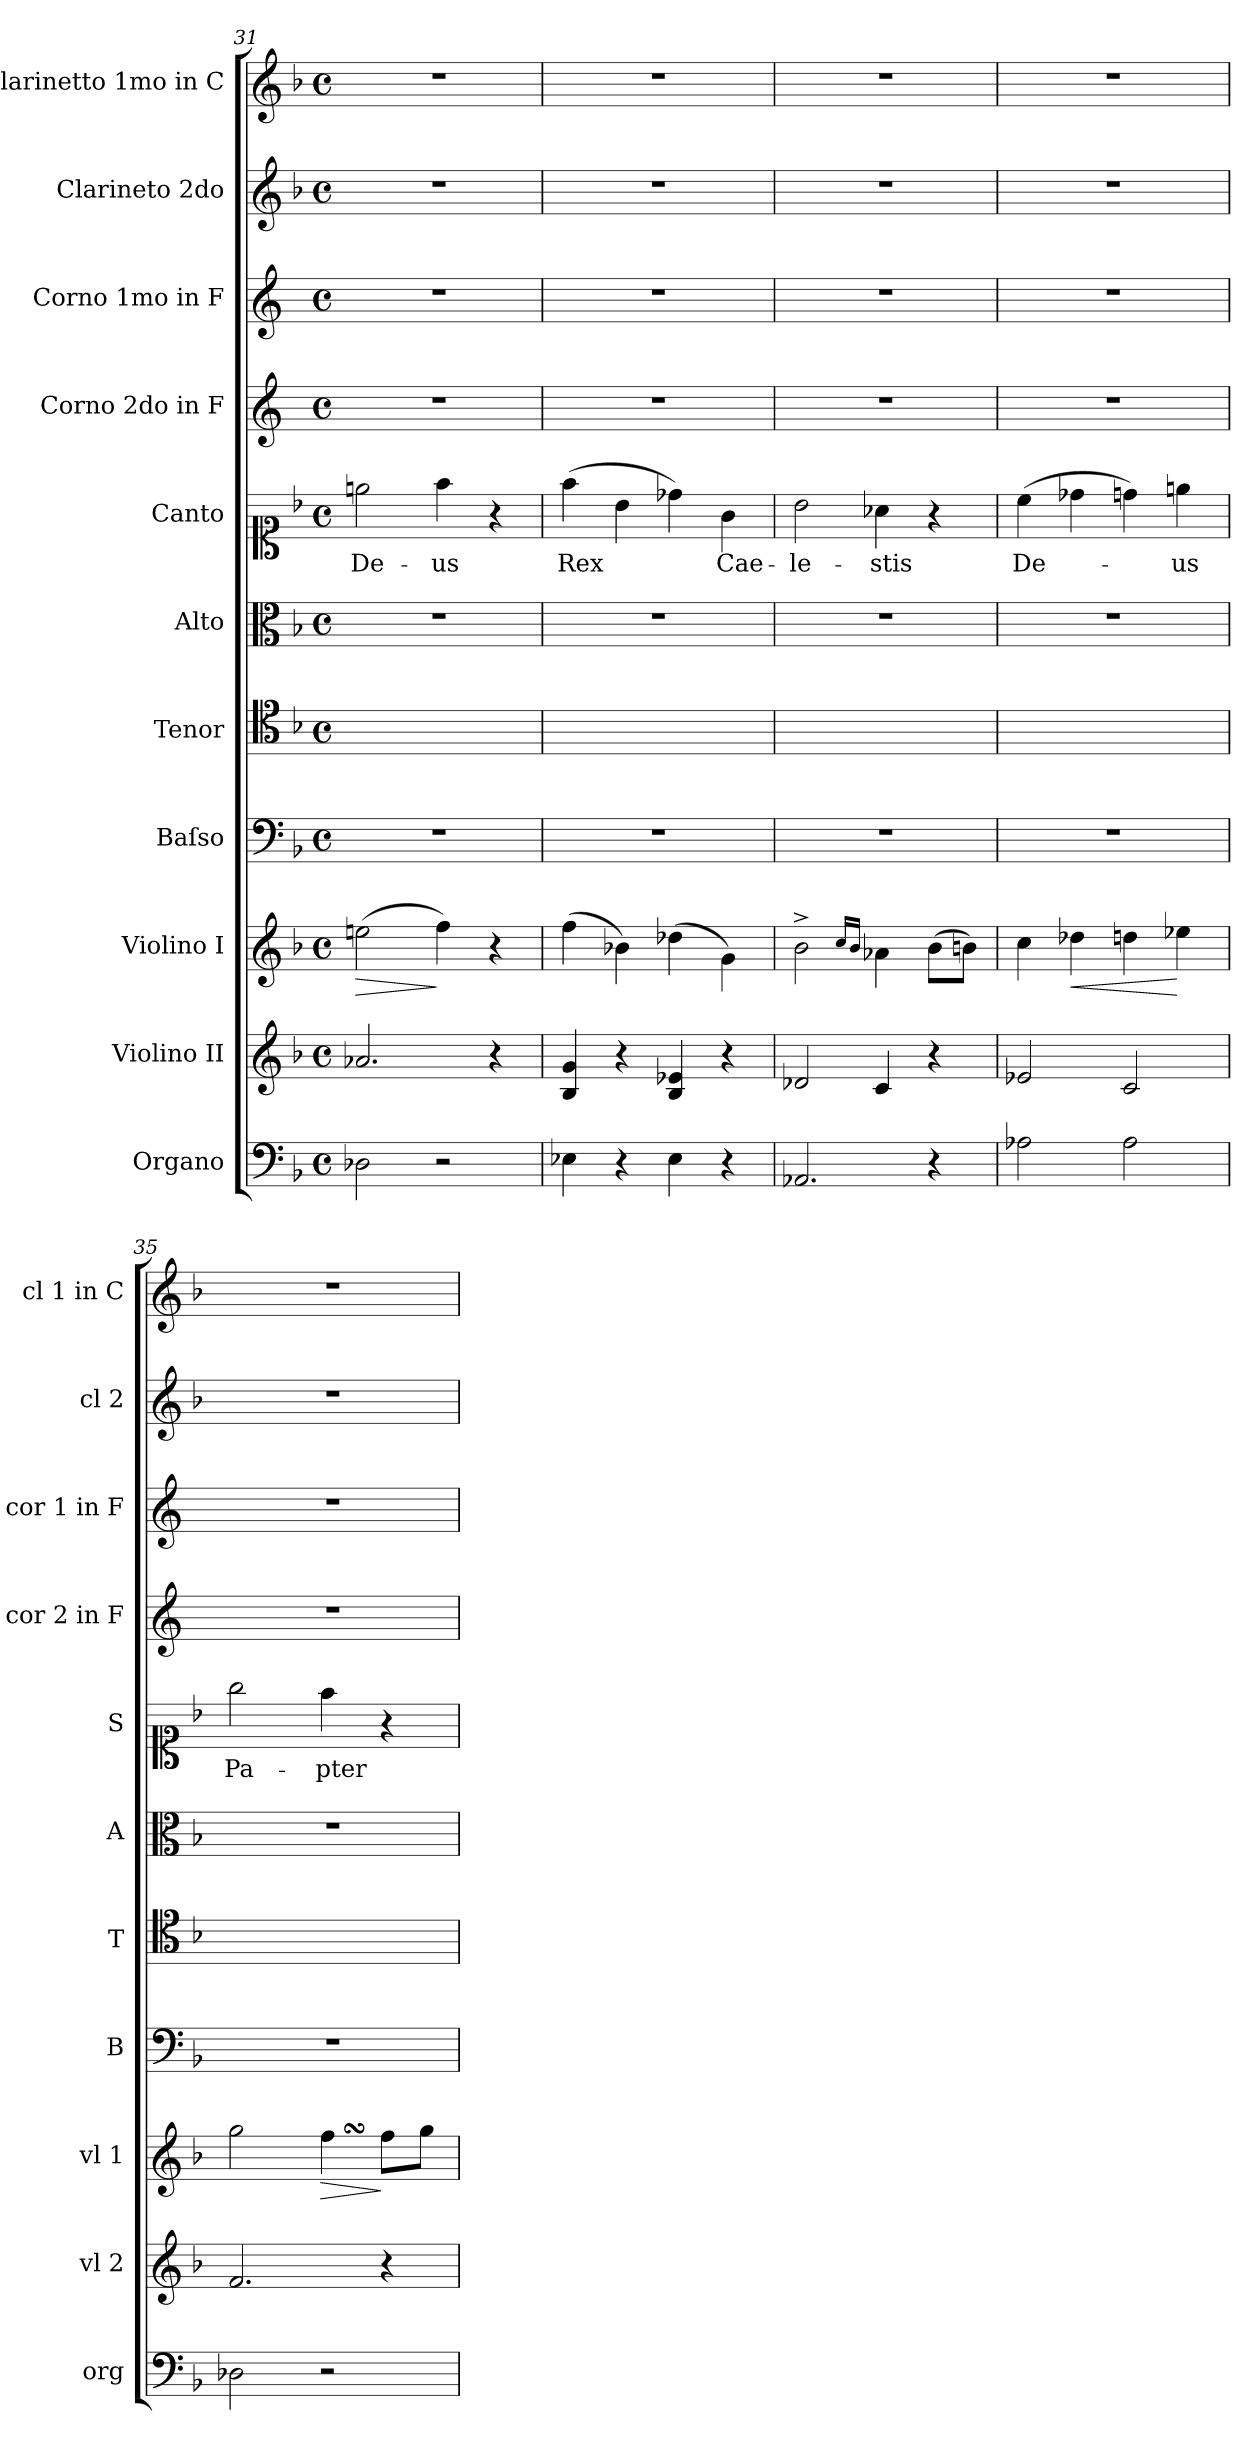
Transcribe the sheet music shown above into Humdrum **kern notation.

**kern	**kern	**kern	**dynam	**kern	**kern	**kern	**kern	**text	**kern	**kern	**kern	**kern
*part11	*part10	*part9	*part9	*part8	*part7	*part6	*part5	*part5	*part4	*part3	*part2	*part1
*staff11	*staff10	*staff9	*staff9	*staff8	*staff7	*staff6	*staff5	*staff5	*staff4	*staff3	*staff2	*staff1
*I"Organo	*I"Violino II	*I"Violino I	*	*I"Baſso	*I"Tenor	*I"Alto	*I"Canto	*	*I"Corno 2do in F	*I"Corno 1mo in F	*I"Clarineto 2do	*I"Clarinetto 1mo in C
*I'org	*I'vl 2	*I'vl 1	*	*I'B	*I'T	*I'A	*I'S	*	*I'cor 2 in F	*I'cor 1 in F	*I'cl 2	*I'cl 1 in C
*clefF4	*clefG2	*clefG2	*	*clefF4	*clefC4	*clefC3	*clefC1	*	*clefG2	*clefG2	*clefG2	*clefG2
*	*	*	*	*	*	*	*	*	*ITrd4c7	*ITrd4c7	*	*
*k[b-]	*k[b-]	*k[b-]	*	*k[b-]	*k[b-]	*k[b-]	*k[b-]	*	*k[b-]	*k[b-]	*k[b-]	*k[b-]
*F:	*F:	*F:	*	*F:	*F:	*F:	*F:	*	*	*	*F:	*F:
*M4/4	*M4/4	*M4/4	*	*M4/4	*M4/4	*M4/4	*M4/4	*	*M4/4	*M4/4	*M4/4	*M4/4
*met(c)	*met(c)	*met(c)	*	*met(c)	*met(c)	*met(c)	*met(c)	*	*met(c)	*met(c)	*met(c)	*met(c)
=31	=31	=31	=31	=31	=31	=31	=31	=31	=31	=31	=31	=31
!	!	!	!LO:HP:b	!	!	!	!	!	!	!	!	!
2D-X\	2.a-X/	(2een\	>	1r	1ryy	1r	2een\	De-	1r	1r	1r	1r
2r	.	4ff\)	]	.	.	.	4ff\	-us	.	.	.	.
.	4r	4r	.	.	.	.	4r	.	.	.	.	.
=32	=32	=32	=32	=32	=32	=32	=32	=32	=32	=32	=32	=32
4E-X\	4B-/ 4g/	(4ff\	.	1r	1ryy	1r	(4ff\	Rex	1r	1r	1r	1r
4r	4r	4b-X\)	.	.	.	.	4b-\	.	.	.	.	.
4E-\	4B-/ 4e-X/	(4dd-X\	.	.	.	.	4dd-X\)	.	.	.	.	.
4r	4r	4g\)	.	.	.	.	4g\	Cae-	.	.	.	.
=33	=33	=33	=33	=33	=33	=33	=33	=33	=33	=33	=33	=33
2.AA-X/	2d-X/	2b-^<\	.	1r	1ryy	1r	2b-\	-le-	1r	1r	1r	1r
.	.	16qqcc/LL	.	.	.	.	.	.	.	.	.	.
.	.	16qqb-/JJ	.	.	.	.	.	.	.	.	.	.
.	4c/	4a-X\	.	.	.	.	4a-X\	-stis	.	.	.	.
4r	4r	(8b-\L	.	.	.	.	4r	.	.	.	.	.
.	.	8bn\J)	.	.	.	.	.	.	.	.	.	.
=34	=34	=34	=34	=34	=34	=34	=34	=34	=34	=34	=34	=34
2A-X\	2e-X/	4cc\	.	1r	1ryy	1r	(4cc\	De-	1r	1r	1r	1r
!	!	!	!LO:HP:b	!	!	!	!	!	!	!	!	!
.	.	4dd-X\	<	.	.	.	4dd-X\	.	.	.	.	.
2A-\	2c/	4ddn\	.	.	.	.	4ddn\)	.	.	.	.	.
.	.	4ee-X\	[	.	.	.	4een\	-us	.	.	.	.
=35	=35	=35	=35	=35	=35	=35	=35	=35	=35	=35	=35	=35
2D-X\	2.f/	2gg\	.	1r	1ryy	1r	2gg\	Pa-	1r	1r	1r	1r
!	!	!	!LO:HP:b	!	!	!	!	!	!	!	!	!
2r	.	4ffSSs\	>	.	.	.	4ff\	-pter	.	.	.	.
.	4r	8ff\L	]	.	.	.	4r	.	.	.	.	.
.	.	8gg\J	.	.	.	.	.	.	.	.	.	.
=	=	=	=	=	=	=	=	=	=	=	=	=
*-	*-	*-	*-	*-	*-	*-	*-	*-	*-	*-	*-	*-
